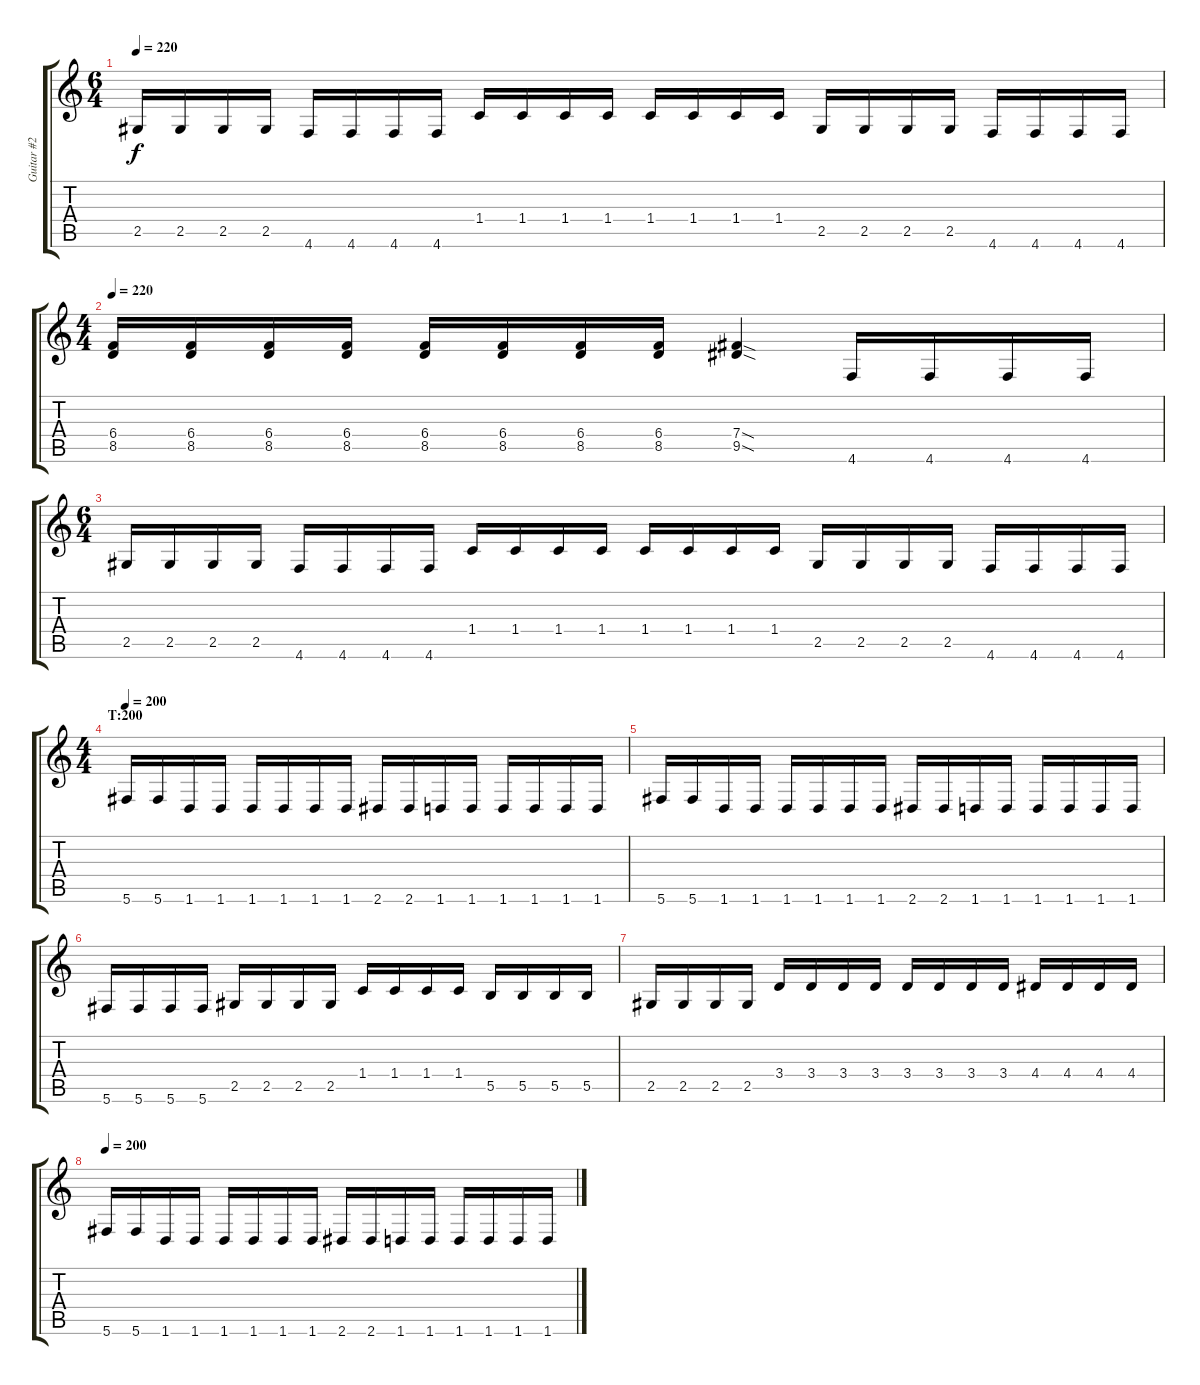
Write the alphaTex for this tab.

\track ("Guitar #2" "Guitar #2") {instrument distortionguitar}
\staff {score tabs}
\tuning (Db4 Ab3 E3 B2 Gb2 Db2) {hide}
\ts (6 4)
\tempo 220
\clef g2
\ks c
2.5.16{dy f} 2.5.16 2.5.16 2.5.16 4.6.16 4.6.16 4.6.16 4.6.16 1.4.16 1.4.16 1.4.16 1.4.16 1.4.16 1.4.16 1.4.16 1.4.16 2.5.16 2.5.16 2.5.16 2.5.16 4.6.16 4.6.16 4.6.16 4.6.16 |
\ts (4 4)
\tempo 220
(6.4 8.5).16 (6.4 8.5).16 (6.4 8.5).16 (6.4 8.5).16 (6.4 8.5).16 (6.4 8.5).16 (6.4 8.5).16 (6.4 8.5).16 (7.4{sod} 9.5{sod}).4 4.6.16 4.6.16 4.6.16 4.6.16 |
\ts (6 4)
2.5.16 2.5.16 2.5.16 2.5.16 4.6.16 4.6.16 4.6.16 4.6.16 1.4.16 1.4.16 1.4.16 1.4.16 1.4.16 1.4.16 1.4.16 1.4.16 2.5.16 2.5.16 2.5.16 2.5.16 4.6.16 4.6.16 4.6.16 4.6.16 |
\ts (4 4)
\section ("" "T:200")
\tempo 200
5.6.16 5.6.16 1.6.16 1.6.16 1.6.16 1.6.16 1.6.16 1.6.16 2.6.16 2.6.16 1.6.16 1.6.16 1.6.16 1.6.16 1.6.16 1.6.16 |
5.6.16 5.6.16 1.6.16 1.6.16 1.6.16 1.6.16 1.6.16 1.6.16 2.6.16 2.6.16 1.6.16 1.6.16 1.6.16 1.6.16 1.6.16 1.6.16 |
5.6.16 5.6.16 5.6.16 5.6.16 2.5.16 2.5.16 2.5.16 2.5.16 1.4.16 1.4.16 1.4.16 1.4.16 5.5.16 5.5.16 5.5.16 5.5.16 |
2.5.16 2.5.16 2.5.16 2.5.16 3.4.16 3.4.16 3.4.16 3.4.16 3.4.16 3.4.16 3.4.16 3.4.16 4.4.16 4.4.16 4.4.16 4.4.16 |
\tempo 200
5.6.16 5.6.16 1.6.16 1.6.16 1.6.16 1.6.16 1.6.16 1.6.16 2.6.16 2.6.16 1.6.16 1.6.16 1.6.16 1.6.16 1.6.16 1.6.16
